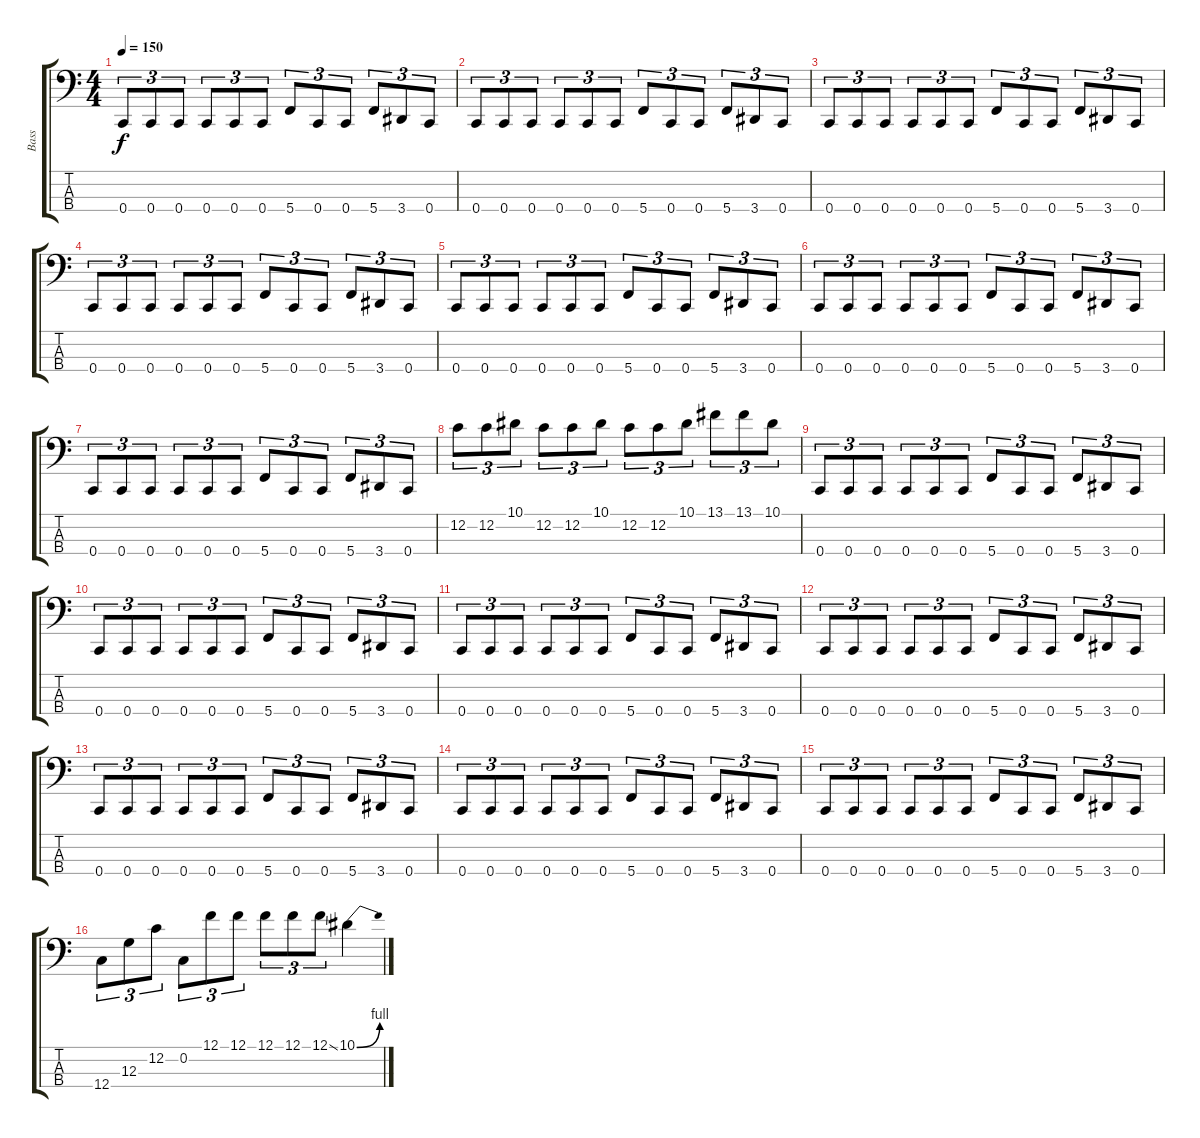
\track ("Bass" "Bass") {instrument electricbasspick}
\staff {score tabs}
\tuning (F2 C2 G1 C1) {hide}
\ts (4 4)
\tempo 150
\clef f4
\ks c
0.4.8{tu (3 2) dy f} 0.4.8{tu (3 2)} 0.4.8{tu (3 2)} 0.4.8{tu (3 2)} 0.4.8{tu (3 2)} 0.4.8{tu (3 2)} 5.4.8{tu (3 2)} 0.4.8{tu (3 2)} 0.4.8{tu (3 2)} 5.4.8{tu (3 2)} 3.4.8{tu (3 2)} 0.4.8{tu (3 2)} |
0.4.8{tu (3 2)} 0.4.8{tu (3 2)} 0.4.8{tu (3 2)} 0.4.8{tu (3 2)} 0.4.8{tu (3 2)} 0.4.8{tu (3 2)} 5.4.8{tu (3 2)} 0.4.8{tu (3 2)} 0.4.8{tu (3 2)} 5.4.8{tu (3 2)} 3.4.8{tu (3 2)} 0.4.8{tu (3 2)} |
0.4.8{tu (3 2)} 0.4.8{tu (3 2)} 0.4.8{tu (3 2)} 0.4.8{tu (3 2)} 0.4.8{tu (3 2)} 0.4.8{tu (3 2)} 5.4.8{tu (3 2)} 0.4.8{tu (3 2)} 0.4.8{tu (3 2)} 5.4.8{tu (3 2)} 3.4.8{tu (3 2)} 0.4.8{tu (3 2)} |
0.4.8{tu (3 2)} 0.4.8{tu (3 2)} 0.4.8{tu (3 2)} 0.4.8{tu (3 2)} 0.4.8{tu (3 2)} 0.4.8{tu (3 2)} 5.4.8{tu (3 2)} 0.4.8{tu (3 2)} 0.4.8{tu (3 2)} 5.4.8{tu (3 2)} 3.4.8{tu (3 2)} 0.4.8{tu (3 2)} |
0.4.8{tu (3 2)} 0.4.8{tu (3 2)} 0.4.8{tu (3 2)} 0.4.8{tu (3 2)} 0.4.8{tu (3 2)} 0.4.8{tu (3 2)} 5.4.8{tu (3 2)} 0.4.8{tu (3 2)} 0.4.8{tu (3 2)} 5.4.8{tu (3 2)} 3.4.8{tu (3 2)} 0.4.8{tu (3 2)} |
0.4.8{tu (3 2)} 0.4.8{tu (3 2)} 0.4.8{tu (3 2)} 0.4.8{tu (3 2)} 0.4.8{tu (3 2)} 0.4.8{tu (3 2)} 5.4.8{tu (3 2)} 0.4.8{tu (3 2)} 0.4.8{tu (3 2)} 5.4.8{tu (3 2)} 3.4.8{tu (3 2)} 0.4.8{tu (3 2)} |
0.4.8{tu (3 2)} 0.4.8{tu (3 2)} 0.4.8{tu (3 2)} 0.4.8{tu (3 2)} 0.4.8{tu (3 2)} 0.4.8{tu (3 2)} 5.4.8{tu (3 2)} 0.4.8{tu (3 2)} 0.4.8{tu (3 2)} 5.4.8{tu (3 2)} 3.4.8{tu (3 2)} 0.4.8{tu (3 2)} |
12.2.8{tu (3 2)} 12.2.8{tu (3 2)} 10.1.8{tu (3 2)} 12.2.8{tu (3 2)} 12.2.8{tu (3 2)} 10.1.8{tu (3 2)} 12.2.8{tu (3 2)} 12.2.8{tu (3 2)} 10.1.8{tu (3 2)} 13.1.8{tu (3 2)} 13.1.8{tu (3 2)} 10.1.8{tu (3 2)} |
0.4.8{tu (3 2)} 0.4.8{tu (3 2)} 0.4.8{tu (3 2)} 0.4.8{tu (3 2)} 0.4.8{tu (3 2)} 0.4.8{tu (3 2)} 5.4.8{tu (3 2)} 0.4.8{tu (3 2)} 0.4.8{tu (3 2)} 5.4.8{tu (3 2)} 3.4.8{tu (3 2)} 0.4.8{tu (3 2)} |
0.4.8{tu (3 2)} 0.4.8{tu (3 2)} 0.4.8{tu (3 2)} 0.4.8{tu (3 2)} 0.4.8{tu (3 2)} 0.4.8{tu (3 2)} 5.4.8{tu (3 2)} 0.4.8{tu (3 2)} 0.4.8{tu (3 2)} 5.4.8{tu (3 2)} 3.4.8{tu (3 2)} 0.4.8{tu (3 2)} |
0.4.8{tu (3 2)} 0.4.8{tu (3 2)} 0.4.8{tu (3 2)} 0.4.8{tu (3 2)} 0.4.8{tu (3 2)} 0.4.8{tu (3 2)} 5.4.8{tu (3 2)} 0.4.8{tu (3 2)} 0.4.8{tu (3 2)} 5.4.8{tu (3 2)} 3.4.8{tu (3 2)} 0.4.8{tu (3 2)} |
0.4.8{tu (3 2)} 0.4.8{tu (3 2)} 0.4.8{tu (3 2)} 0.4.8{tu (3 2)} 0.4.8{tu (3 2)} 0.4.8{tu (3 2)} 5.4.8{tu (3 2)} 0.4.8{tu (3 2)} 0.4.8{tu (3 2)} 5.4.8{tu (3 2)} 3.4.8{tu (3 2)} 0.4.8{tu (3 2)} |
0.4.8{tu (3 2)} 0.4.8{tu (3 2)} 0.4.8{tu (3 2)} 0.4.8{tu (3 2)} 0.4.8{tu (3 2)} 0.4.8{tu (3 2)} 5.4.8{tu (3 2)} 0.4.8{tu (3 2)} 0.4.8{tu (3 2)} 5.4.8{tu (3 2)} 3.4.8{tu (3 2)} 0.4.8{tu (3 2)} |
0.4.8{tu (3 2)} 0.4.8{tu (3 2)} 0.4.8{tu (3 2)} 0.4.8{tu (3 2)} 0.4.8{tu (3 2)} 0.4.8{tu (3 2)} 5.4.8{tu (3 2)} 0.4.8{tu (3 2)} 0.4.8{tu (3 2)} 5.4.8{tu (3 2)} 3.4.8{tu (3 2)} 0.4.8{tu (3 2)} |
0.4.8{tu (3 2)} 0.4.8{tu (3 2)} 0.4.8{tu (3 2)} 0.4.8{tu (3 2)} 0.4.8{tu (3 2)} 0.4.8{tu (3 2)} 5.4.8{tu (3 2)} 0.4.8{tu (3 2)} 0.4.8{tu (3 2)} 5.4.8{tu (3 2)} 3.4.8{tu (3 2)} 0.4.8{tu (3 2)} |
12.4.8{tu (3 2)} 12.3.8{tu (3 2)} 12.2.8{tu (3 2)} 0.2.8{tu (3 2)} 12.1.8{tu (3 2)} 12.1.8{tu (3 2)} 12.1.8{tu (3 2)} 12.1.8{tu (3 2)} 12.1{ss}.8{tu (3 2)} 10.1{be (bend 0 0 60 4)}.4
